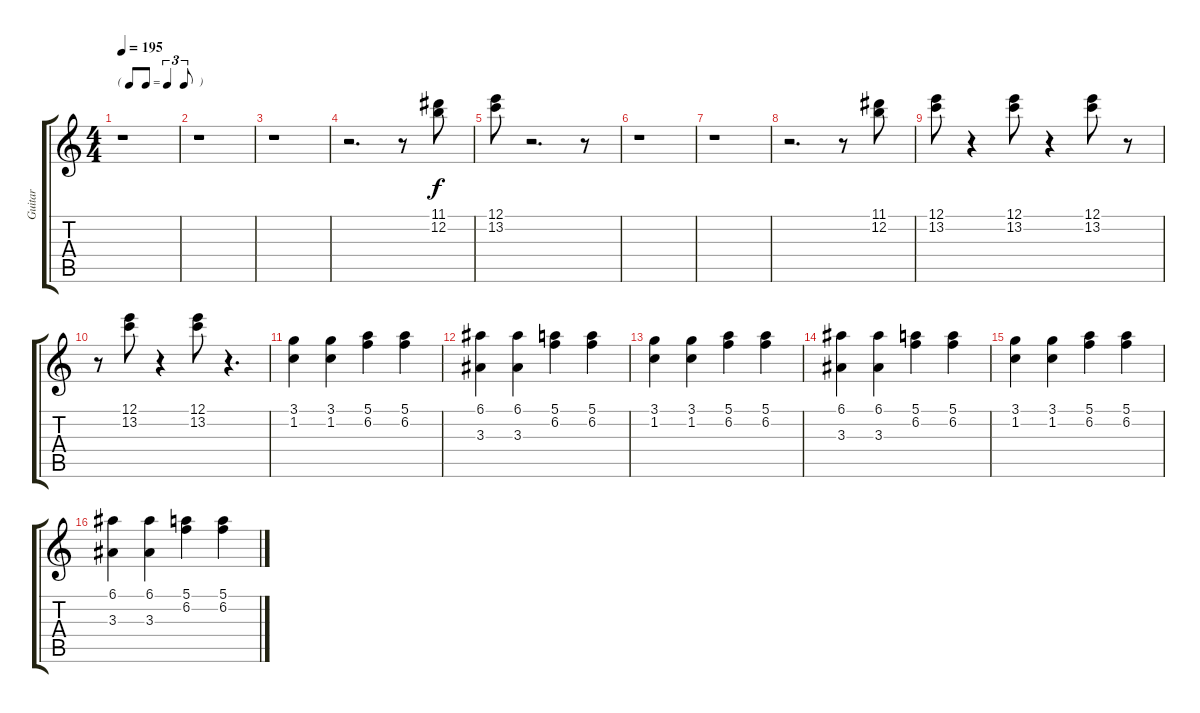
\track ("Guitar" "Guitar") {instrument electricguitarmuted}
\staff {score tabs}
\tuning (E4 B3 G3 D3 A2 E2) {hide}
\ts (4 4)
\tf triplet8th
\tempo 195
\clef g2
\ks c
r.1{dy f} |
r.1 |
r.1 |
r.2{d} r.8 (11.1 12.2).8 |
(12.1 13.2).8 r.2{d} r.8 |
r.1 |
r.1 |
r.2{d} r.8 (11.1 12.2).8 |
(12.1 13.2).8 r.4 (12.1 13.2).8 r.4 (12.1 13.2).8 r.8 |
r.8 (12.1 13.2).8 r.4 (12.1 13.2).8 r.4{d} |
(3.1 1.2).4 (3.1 1.2).4 (5.1 6.2).4 (5.1 6.2).4 |
(6.1 3.3).4 (6.1 3.3).4 (5.1 6.2).4 (5.1 6.2).4 |
(3.1 1.2).4 (3.1 1.2).4 (5.1 6.2).4 (5.1 6.2).4 |
(6.1 3.3).4 (6.1 3.3).4 (5.1 6.2).4 (5.1 6.2).4 |
(3.1 1.2).4 (3.1 1.2).4 (5.1 6.2).4 (5.1 6.2).4 |
(6.1 3.3).4 (6.1 3.3).4 (5.1 6.2).4 (5.1 6.2).4
